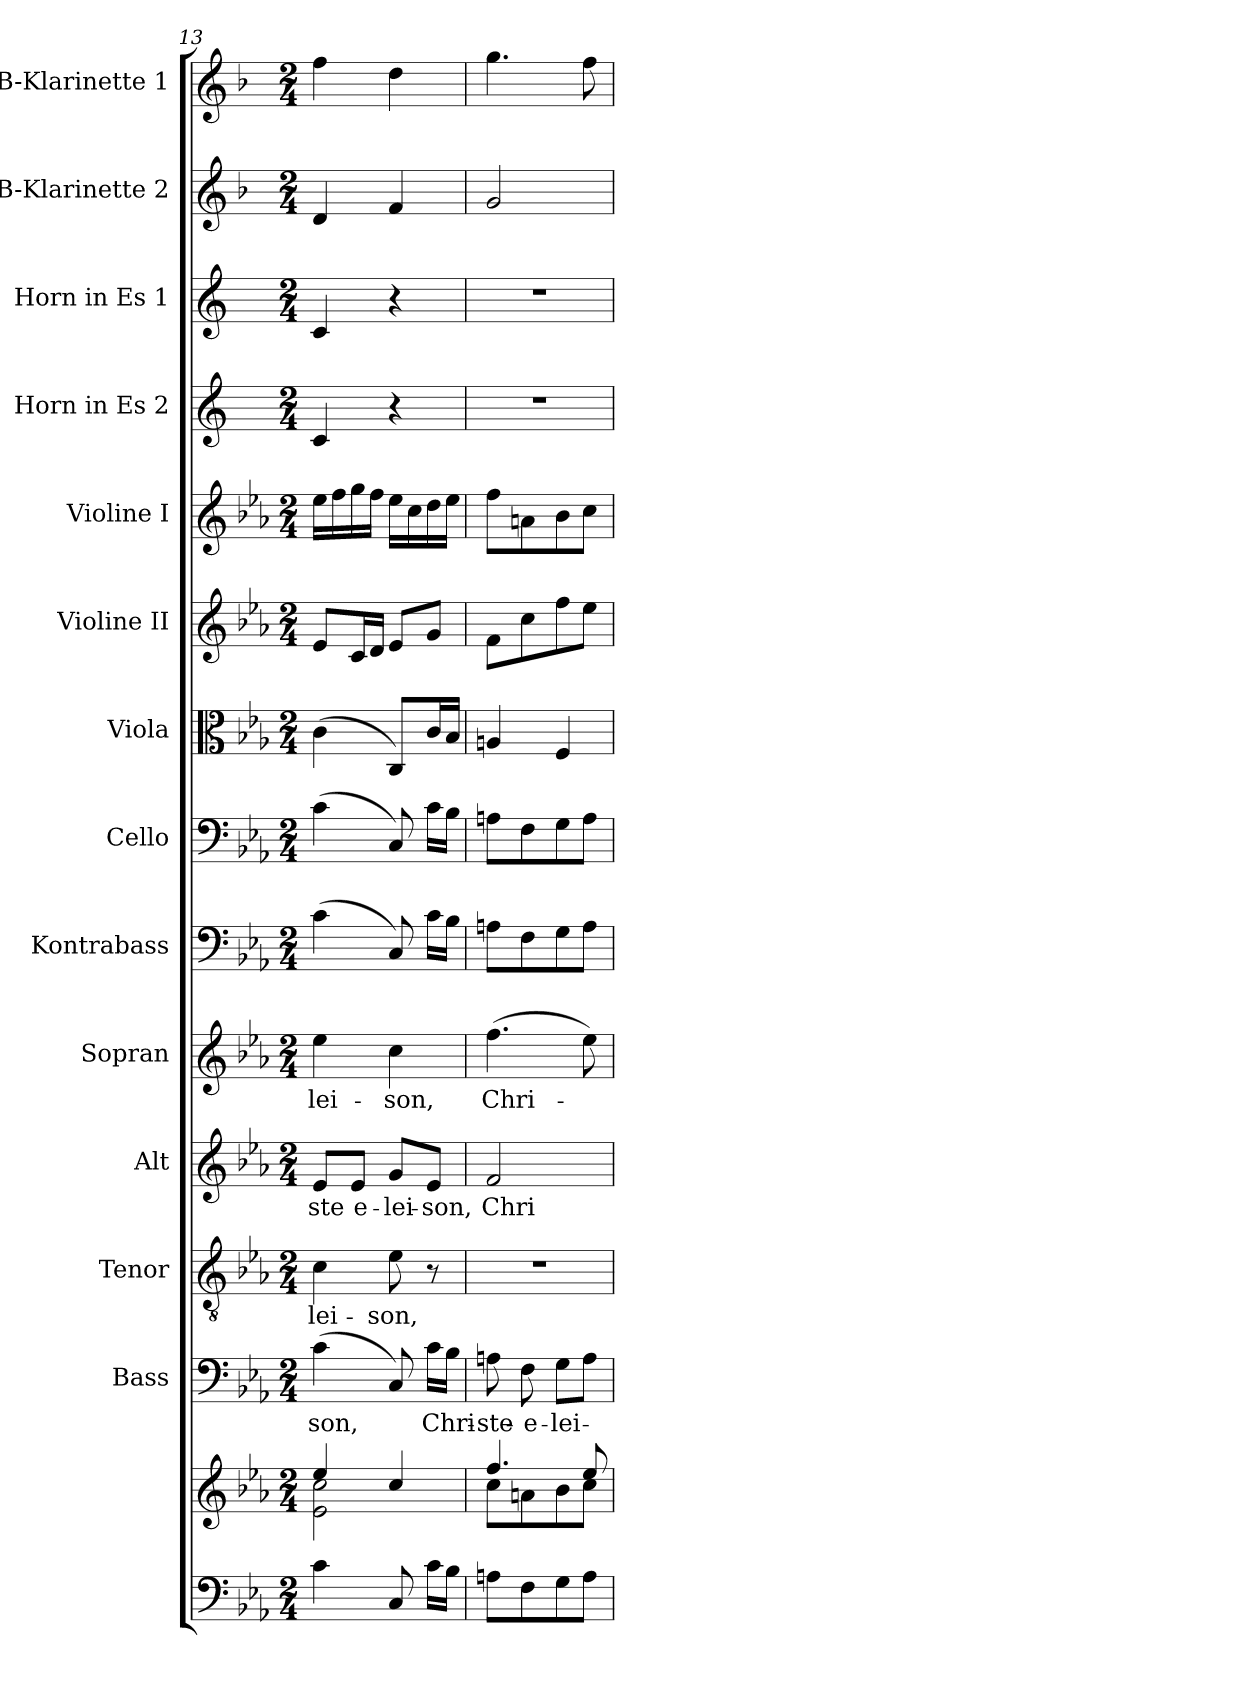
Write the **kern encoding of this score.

**kern	**kern	**kern	**text	**kern	**text	**kern	**text	**kern	**text	**kern	**kern	**kern	**kern	**kern	**kern	**kern	**kern	**kern
*part14	*part14	*part13	*part13	*part12	*part12	*part11	*part11	*part10	*part10	*part9	*part8	*part7	*part6	*part5	*part4	*part3	*part2	*part1
*staff15	*staff14	*staff13	*staff13	*staff12	*staff12	*staff11	*staff11	*staff10	*staff10	*staff9	*staff8	*staff7	*staff6	*staff5	*staff4	*staff3	*staff2	*staff1
*	*	*I"Bass	*	*I"Tenor	*	*I"Alt	*	*I"Sopran	*	*I"Kontrabass	*I"Cello	*I"Viola	*I"Violine II	*I"Violine I	*I"Horn in Es 2	*I"Horn in Es 1	*I"B-Klarinette 2	*I"B-Klarinette 1
*	*	*I'B.	*	*I'T.	*	*I'A.	*	*I'S.	*	*I'Kb.	*	*I'Vla.	*I'Vl. II	*I'Vl. I	*I'Hrn. 2	*I'Hrn. 1	*I'Kl. 2	*I'Kl. 1
*clefF4	*clefG2	*clefF4	*	*clefGv2	*	*clefG2	*	*clefG2	*	*clefF4	*clefF4	*clefC3	*clefG2	*clefG2	*clefG2	*clefG2	*clefG2	*clefG2
*	*	*	*	*	*	*	*	*	*	*ITrd7c12	*	*	*	*	*ITrd5c9	*ITrd5c9	*ITrd1c2	*ITrd1c2
*k[b-e-a-]	*k[b-e-a-]	*k[b-e-a-]	*	*k[b-e-a-]	*	*k[b-e-a-]	*	*k[b-e-a-]	*	*k[b-e-a-]	*k[b-e-a-]	*k[b-e-a-]	*k[b-e-a-]	*k[b-e-a-]	*k[b-e-a-]	*k[b-e-a-]	*k[b-e-a-]	*k[b-e-a-]
*E-:	*E-:	*E-:	*	*E-:	*	*E-:	*	*E-:	*	*E-:	*E-:	*E-:	*E-:	*E-:	*E-:	*E-:	*E-:	*E-:
*M2/4	*M2/4	*M2/4	*	*M2/4	*	*M2/4	*	*M2/4	*	*M2/4	*M2/4	*M2/4	*M2/4	*M2/4	*M2/4	*M2/4	*M2/4	*M2/4
=13	=13	=13	=13	=13	=13	=13	=13	=13	=13	=13	=13	=13	=13	=13	=13	=13	=13	=13
*	*^	*	*	*	*	*	*	*	*	*	*	*	*	*	*	*	*	*
!	!	!	!	!LO:LY:b	!	!LO:LY:b	!	!LO:LY:b	!	!LO:LY:b	!	!	!	!	!	!	!	!	!
4c\	4ee-/	2e-\ 2cc\	(>4c\	-son,	4c\	-lei-	8e-/L	-ste	4ee-\	-lei-	(>4C\	(>4c\	(>4c\	8e-/L	16ee-\LL	4E-/	4E-/	4c/	4ee-\
.	.	.	.	.	.	.	.	.	.	.	.	.	.	.	16ff\	.	.	.	.
!	!	!	!	!	!	!	!	!LO:LY:b	!	!	!	!	!	!	!	!	!	!	!
.	.	.	.	.	.	.	8e-/J	e-	.	.	.	.	.	16c/L	16gg\	.	.	.	.
.	.	.	.	.	.	.	.	.	.	.	.	.	.	16d/JJ	16ff\JJ	.	.	.	.
!	!	!	!	!	!	!LO:LY:b	!	!LO:LY:b	!	!LO:LY:b	!	!	!	!	!	!	!	!	!
8C/	4cc/	.	8C/)	.	8e-\	-son,	8g/L	-lei-	4cc\	-son,	8CC/)	8C/)	8C/L)	8e-/L	16ee-\LL	4r	4r	4e-/	4cc\
.	.	.	.	.	.	.	.	.	.	.	.	.	.	.	16cc\	.	.	.	.
!	!	!	!	!LO:LY:b	!	!	!	!LO:LY:b	!	!	!	!	!	!	!	!	!	!	!
16c\LL	.	.	16c\LL	Chri-	8r	.	8e-/J	-son,	.	.	16C\LL	16c\LL	16c/L	8g/J	16dd\	.	.	.	.
16B-\JJ	.	.	16B-\JJ	.	.	.	.	.	.	.	16BB-\JJ	16B-\JJ	16B-/JJ	.	16ee-\JJ	.	.	.	.
!!LO:PB:g=z
=14	=14	=14	=14	=14	=14	=14	=14	=14	=14	=14	=14	=14	=14	=14	=14	=14	=14	=14	=14
!	!	!	!	!LO:LY:b	!	!	!	!LO:LY:b	!	!LO:LY:b	!	!	!	!	!	!	!	!	!
8An\L	4.ff/	8cc\L	8An\	-ste-	2r	.	2f/	Chri-	(>4.ff\	Chri-	8AAn\L	8An\L	4An/	8f\L	8ff\L	2r	2r	2f/	4.ff\
!	!	!	!	!LO:LY:b	!	!	!	!	!	!	!	!	!	!	!	!	!	!	!
8F\	.	8an\	8F\	-e-	.	.	.	.	.	.	8FF\	8F\	.	8cc\	8an\	.	.	.	.
!	!	!	!	!LO:LY:b	!	!	!	!	!	!	!	!	!	!	!	!	!	!	!
8G\	.	8b-\	8G\L	-lei-	.	.	.	.	.	.	8GG\	8G\	4F/	8ff\	8b-\	.	.	.	.
8A\J	8ee-/	8cc\J	8A\J	.	.	.	.	.	8ee-\)	.	8AA\J	8A\J	.	8ee-\J	8cc\J	.	.	.	8ee-\
*	*v	*v	*	*	*	*	*	*	*	*	*	*	*	*	*	*	*	*	*
=	=	=	=	=	=	=	=	=	=	=	=	=	=	=	=	=	=	=
*-	*-	*-	*-	*-	*-	*-	*-	*-	*-	*-	*-	*-	*-	*-	*-	*-	*-	*-
